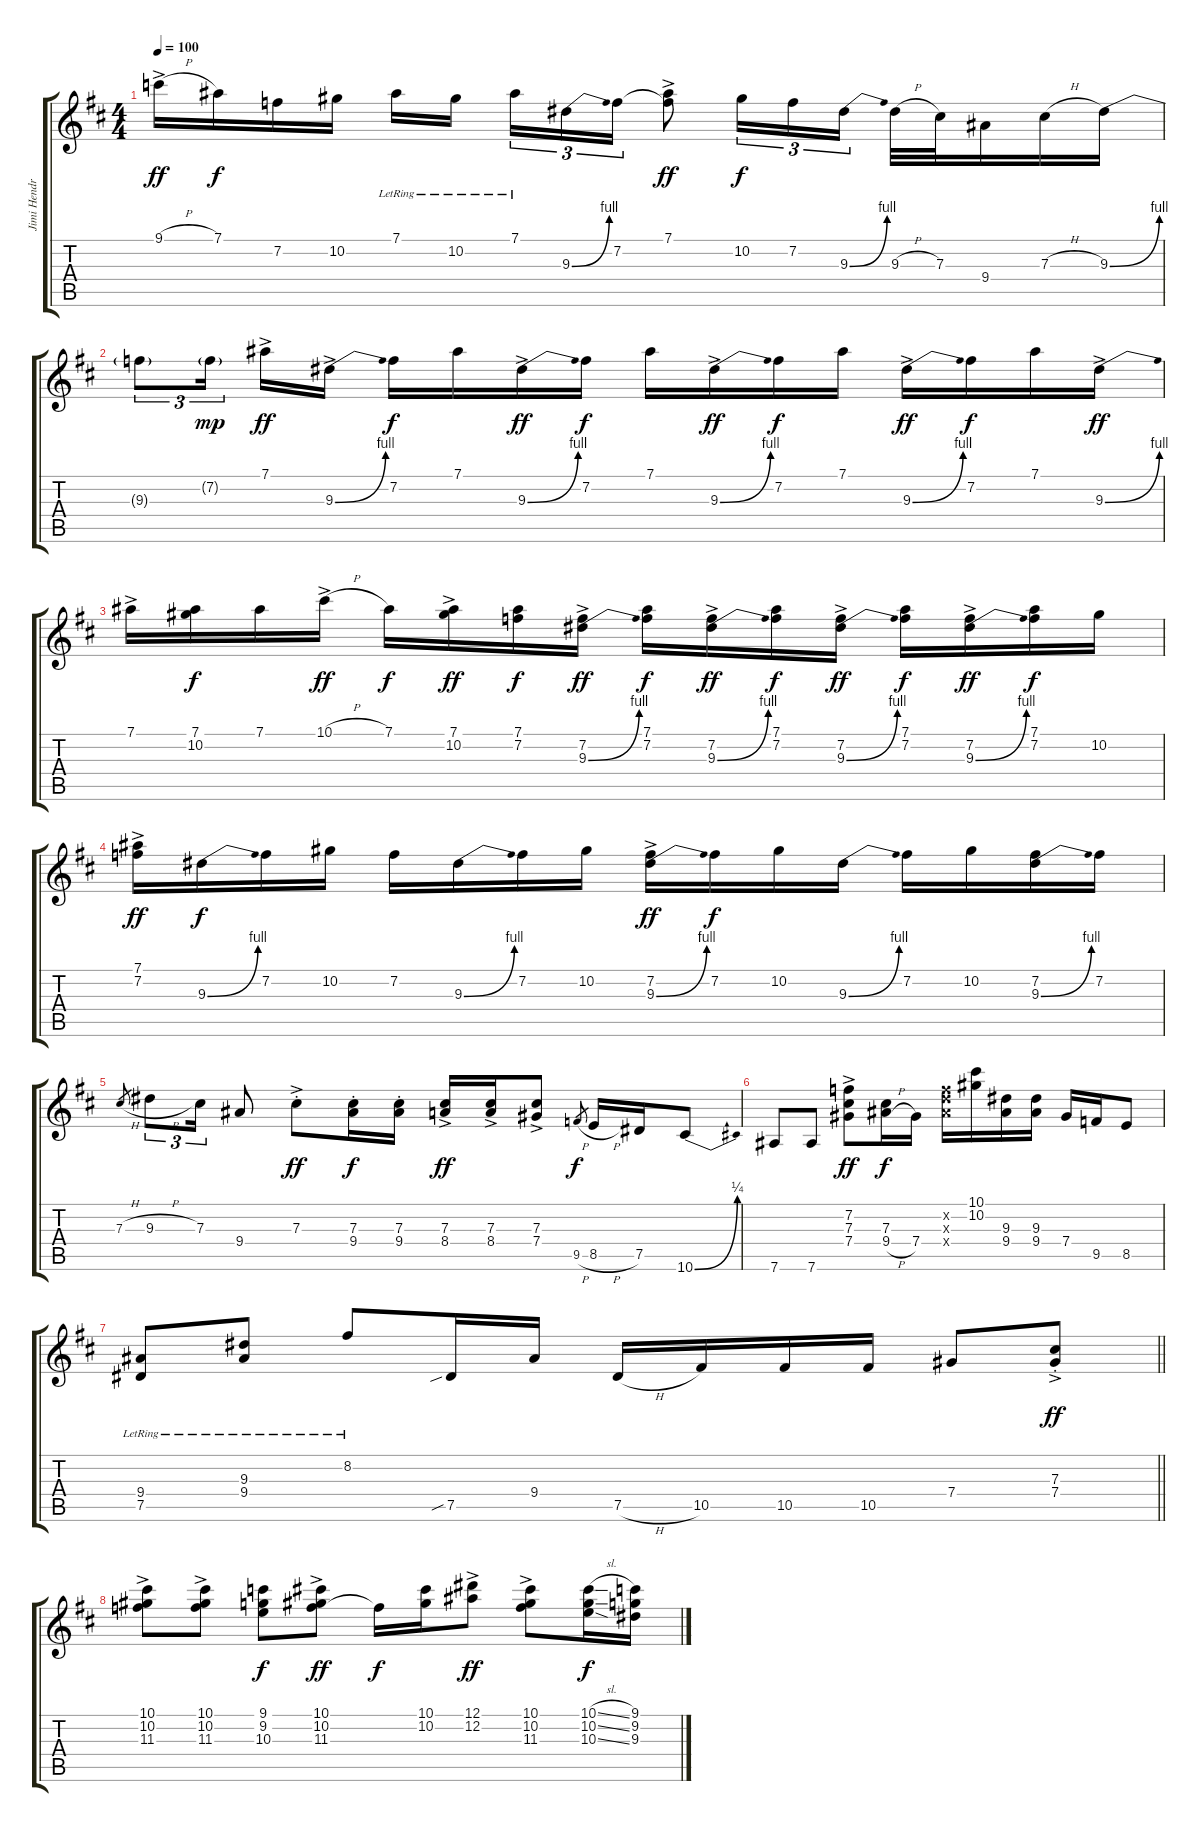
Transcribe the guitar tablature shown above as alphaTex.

\track ("Jimi Hendrix-Distortion Gtr. Tuned Down " "Jimi Hendr") {instrument distortionguitar}
\staff {score tabs}
\tuning (Eb4 Bb3 Gb3 Db3 Ab2 Eb2) {hide}
\ts (4 4)
\tempo 100
\clef g2
\ks d
9.1{h ac}.16{dy ff} 7.1.16{dy f} 7.2.16 10.2.16 7.1{lr}.16 10.2{lr}.16{beam splitsecondary} 7.1{lr}.16{tu (3 2)} 9.3{be (bend 0 0 60 4)}.16{tu (3 2)} 7.2.16{tu (3 2)} (7.1{ac} 7.2{t}).8{dy ff} 10.2.16{tu (3 2) dy f} 7.2.16{tu (3 2)} 9.3{be (bend 0 0 60 4)}.16{tu (3 2)} 9.3{h}.32 7.3.32 9.4.16 7.3{h}.16 9.3{be (bend 0 0 60 4)}.16 |
9.3{t}.8{tu (3 2)} 7.2{g}.16{tu (3 2) dy mp beam splitsecondary} 7.1{ac}.16{dy ff} 9.3{be (bend 0 0 60 4) ac}.16 7.2.16{dy f} 7.1.16 9.3{be (bend 0 0 60 4) ac}.16{dy ff} 7.2.16{dy f} 7.1.16 9.3{be (bend 0 0 60 4) ac}.16{dy ff} 7.2.16{dy f} 7.1.16 9.3{be (bend 0 0 60 4) ac}.16{dy ff} 7.2.16{dy f} 7.1.16 9.3{be (bend 0 0 60 4) ac}.16{dy ff} |
7.1{ac}.16 (7.1 10.2).16{dy f} 7.1.16 10.1{h ac}.16{dy ff} 7.1.16{dy f} (7.1{ac} 10.2{ac}).16{dy ff} (7.1 7.2).16{dy f} (7.2{ac} 9.3{be (bend 0 0 60 4) ac}).16{dy ff} (7.1 7.2).16{dy f} (7.2{ac} 9.3{be (bend 0 0 60 4) ac}).16{dy ff} (7.1 7.2).16{dy f} (7.2{ac} 9.3{be (bend 0 0 60 4) ac}).16{dy ff} (7.1 7.2).16{dy f} (7.2{ac} 9.3{be (bend 0 0 60 4) ac}).16{dy ff} (7.1 7.2).16{dy f} 10.2.16 |
(7.1{ac} 7.2{ac}).16{dy ff} 9.3{be (bend 0 0 60 4)}.16{dy f} 7.2.16 10.2.16 7.2.16 9.3{be (bend 0 0 60 4)}.16 7.2.16 10.2.16 (7.2{ac} 9.3{be (bend 0 0 60 4) ac}).16{dy ff} 7.2.16{dy f} 10.2.16 9.3{be (bend 0 0 60 4)}.16 7.2.16 10.2.16 (7.2 9.3{be (bend 0 0 60 4)}).16 7.2.16 |
7.3{h}.8{gr} 9.3{h}.8{tu (3 2)} 7.3.16{tu (3 2)} 9.4.8 7.3{ac st}.8{dy ff} (7.3{st} 9.4{st}).16{dy f} (7.3{st} 9.4{st}).16 (7.3{ac} 8.4{ac}).16{dy ff} (7.3{ac} 8.4{ac}).16 (7.3{ac} 7.4{ac}).8 9.5{h}.8{gr dy f} 8.5{h}.16 7.5.16 10.6{be (bend 0 0 60 1)}.8 |
7.6.8 7.6.8 (7.2{ac} 7.3{ac} 7.4{ac}).8{dy ff} (7.3 9.4{h}).16{dy f} 7.4.16 (7.2{x} 8.3{x} 9.4{x}).16 (10.1 10.2).16 (9.3 9.4).16 (9.3 9.4).16 7.4.16 9.5.16 8.5.8 |
\barLineRight lightlight
(9.4{lr} 7.5{lr}).8 (9.3{lr} 9.4{lr}).8 8.2{lr}.8 7.5{sib}.16 9.4.16 7.5{h}.16 10.5.16 10.5.16 10.5.16 7.4.8 (7.3{ac st} 7.4{ac st}).8{dy ff} |
(10.1{ac} 10.2{ac} 11.3{ac}).8 (10.1{ac} 10.2{ac} 11.3{ac}).8 (9.1 9.2 10.3).8{dy f} (10.1{ac} 10.2{ac} 11.3{ac}).8{dy ff} 11.3{t}.16{dy f} (10.1 10.2).16 (12.1{ac} 12.2{ac}).8{dy ff} (10.1{ac} 10.2{ac} 11.3{ac}).8 (10.1{sl} 10.2{ss} 10.3{ss}).16{dy f} (9.1 9.2 9.3).16
